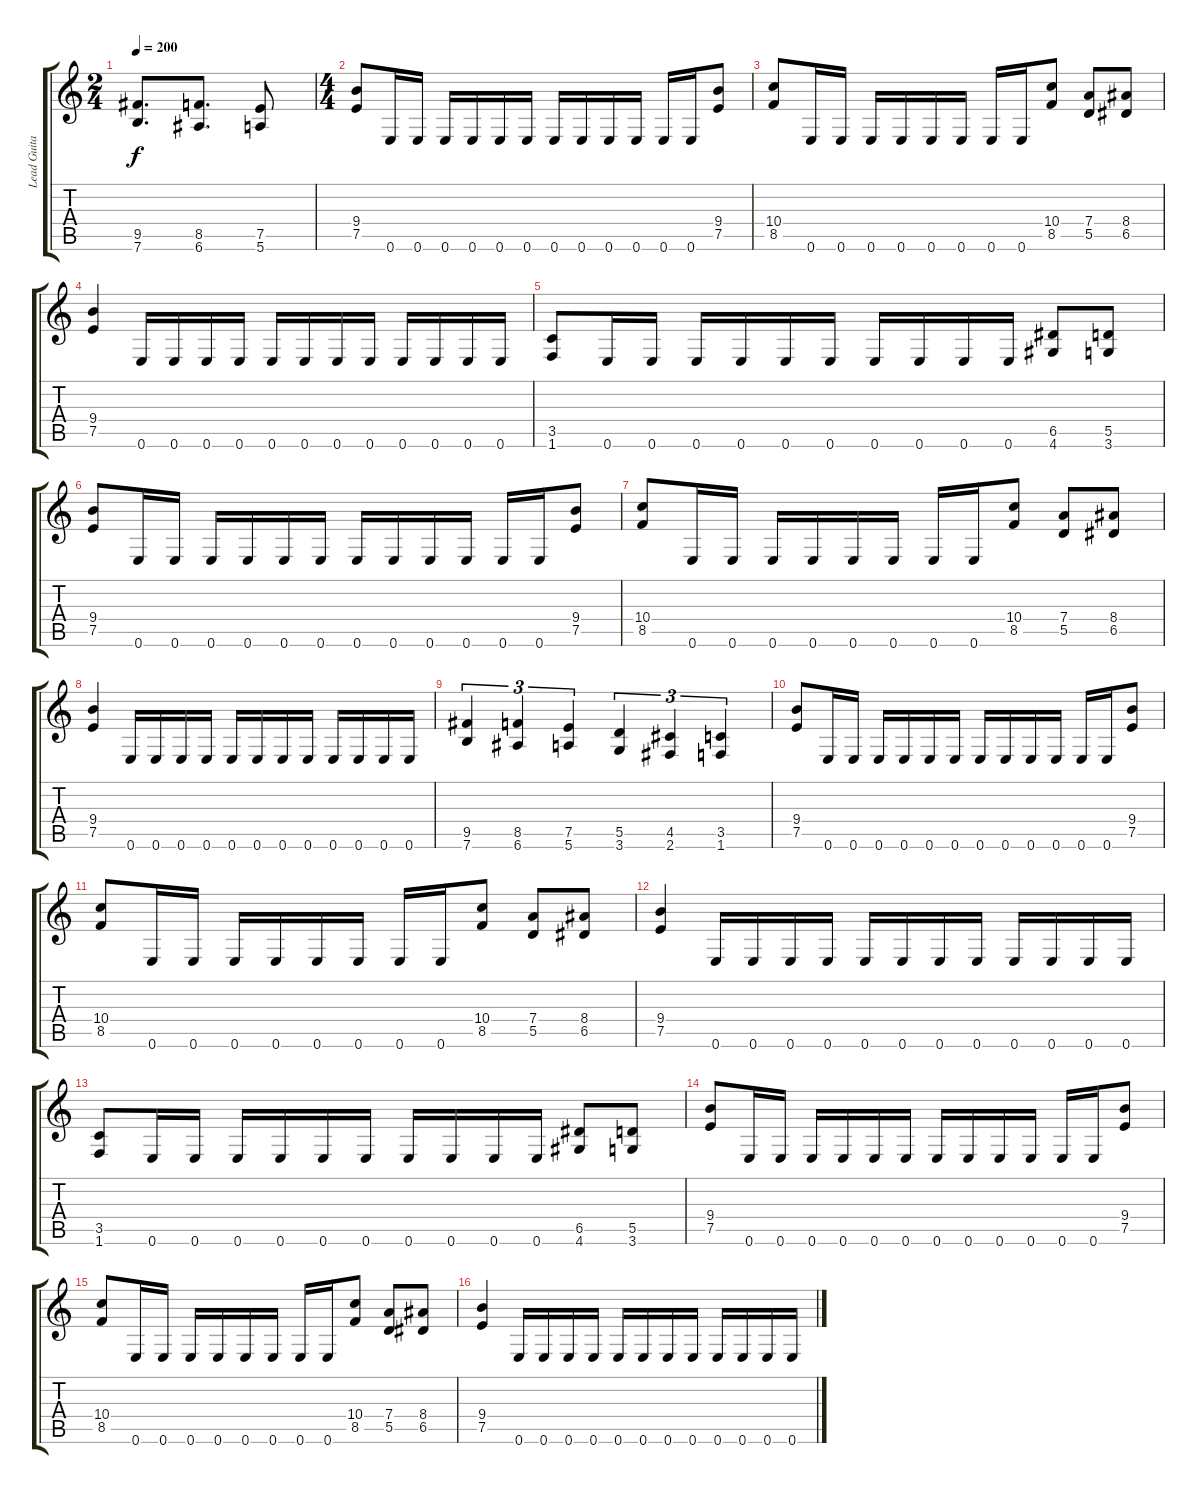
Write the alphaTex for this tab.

\track ("Lead Guitar" "Lead Guita") {instrument distortionguitar}
\staff {score tabs}
\tuning (E4 B3 G3 D3 A2 E2) {hide}
\ts (2 4)
\tempo 200
\clef g2
\ks c
(9.5 7.6).8{d dy f} (8.5 6.6).8{d} (7.5 5.6).8 |
\ts (4 4)
(9.4 7.5).8 0.6.16 0.6.16 0.6.16 0.6.16 0.6.16 0.6.16 0.6.16 0.6.16 0.6.16 0.6.16 0.6.16 0.6.16 (9.4 7.5).8 |
(10.4 8.5).8 0.6.16 0.6.16 0.6.16 0.6.16 0.6.16 0.6.16 0.6.16 0.6.16 (10.4 8.5).8 (7.4 5.5).8 (8.4 6.5).8 |
(9.4 7.5).4 0.6.16 0.6.16 0.6.16 0.6.16 0.6.16 0.6.16 0.6.16 0.6.16 0.6.16 0.6.16 0.6.16 0.6.16 |
(3.5 1.6).8 0.6.16 0.6.16 0.6.16 0.6.16 0.6.16 0.6.16 0.6.16 0.6.16 0.6.16 0.6.16 (6.5 4.6).8 (5.5 3.6).8 |
(9.4 7.5).8 0.6.16 0.6.16 0.6.16 0.6.16 0.6.16 0.6.16 0.6.16 0.6.16 0.6.16 0.6.16 0.6.16 0.6.16 (9.4 7.5).8 |
(10.4 8.5).8 0.6.16 0.6.16 0.6.16 0.6.16 0.6.16 0.6.16 0.6.16 0.6.16 (10.4 8.5).8 (7.4 5.5).8 (8.4 6.5).8 |
(9.4 7.5).4 0.6.16 0.6.16 0.6.16 0.6.16 0.6.16 0.6.16 0.6.16 0.6.16 0.6.16 0.6.16 0.6.16 0.6.16 |
(9.5 7.6).4{tu (3 2)} (8.5 6.6).4{tu (3 2)} (7.5 5.6).4{tu (3 2)} (5.5 3.6).4{tu (3 2)} (4.5 2.6).4{tu (3 2)} (3.5 1.6).4{tu (3 2)} |
(9.4 7.5).8 0.6.16 0.6.16 0.6.16 0.6.16 0.6.16 0.6.16 0.6.16 0.6.16 0.6.16 0.6.16 0.6.16 0.6.16 (9.4 7.5).8 |
(10.4 8.5).8 0.6.16 0.6.16 0.6.16 0.6.16 0.6.16 0.6.16 0.6.16 0.6.16 (10.4 8.5).8 (7.4 5.5).8 (8.4 6.5).8 |
(9.4 7.5).4 0.6.16 0.6.16 0.6.16 0.6.16 0.6.16 0.6.16 0.6.16 0.6.16 0.6.16 0.6.16 0.6.16 0.6.16 |
(3.5 1.6).8 0.6.16 0.6.16 0.6.16 0.6.16 0.6.16 0.6.16 0.6.16 0.6.16 0.6.16 0.6.16 (6.5 4.6).8 (5.5 3.6).8 |
(9.4 7.5).8 0.6.16 0.6.16 0.6.16 0.6.16 0.6.16 0.6.16 0.6.16 0.6.16 0.6.16 0.6.16 0.6.16 0.6.16 (9.4 7.5).8 |
(10.4 8.5).8 0.6.16 0.6.16 0.6.16 0.6.16 0.6.16 0.6.16 0.6.16 0.6.16 (10.4 8.5).8 (7.4 5.5).8 (8.4 6.5).8 |
(9.4 7.5).4 0.6.16 0.6.16 0.6.16 0.6.16 0.6.16 0.6.16 0.6.16 0.6.16 0.6.16 0.6.16 0.6.16 0.6.16
